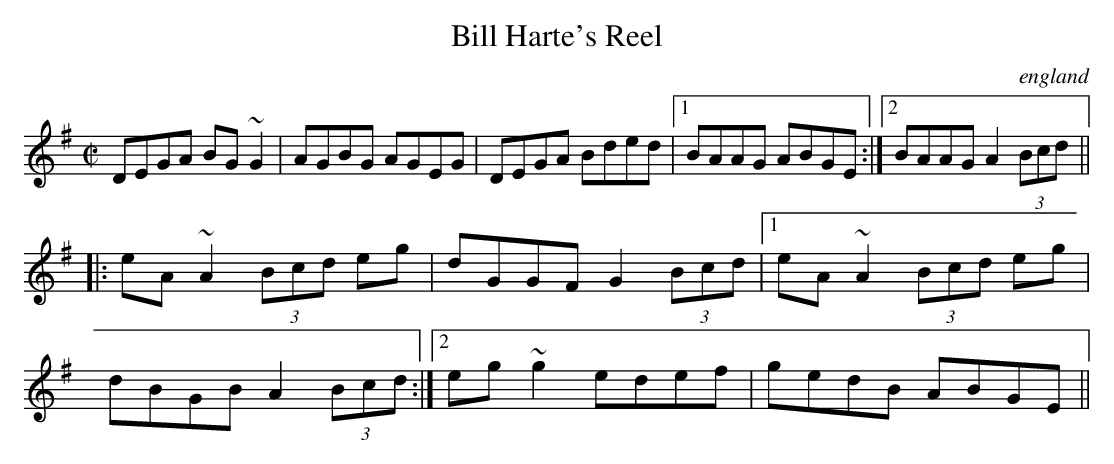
X:1
T:Bill Harte's Reel
O:england
M:C|
K:G
DEGA BG~G2|AGBG AGEG|DEGA Bded|1 BAAG ABGE:|2 BAAG A2 (3Bcd||
|:eA~A2 (3Bcd eg|dGGF G2 (3Bcd|1 eA~A2 (3Bcd eg|
dBGB A2 (3Bcd:|2 eg~g2 edef|gedB ABGE||
